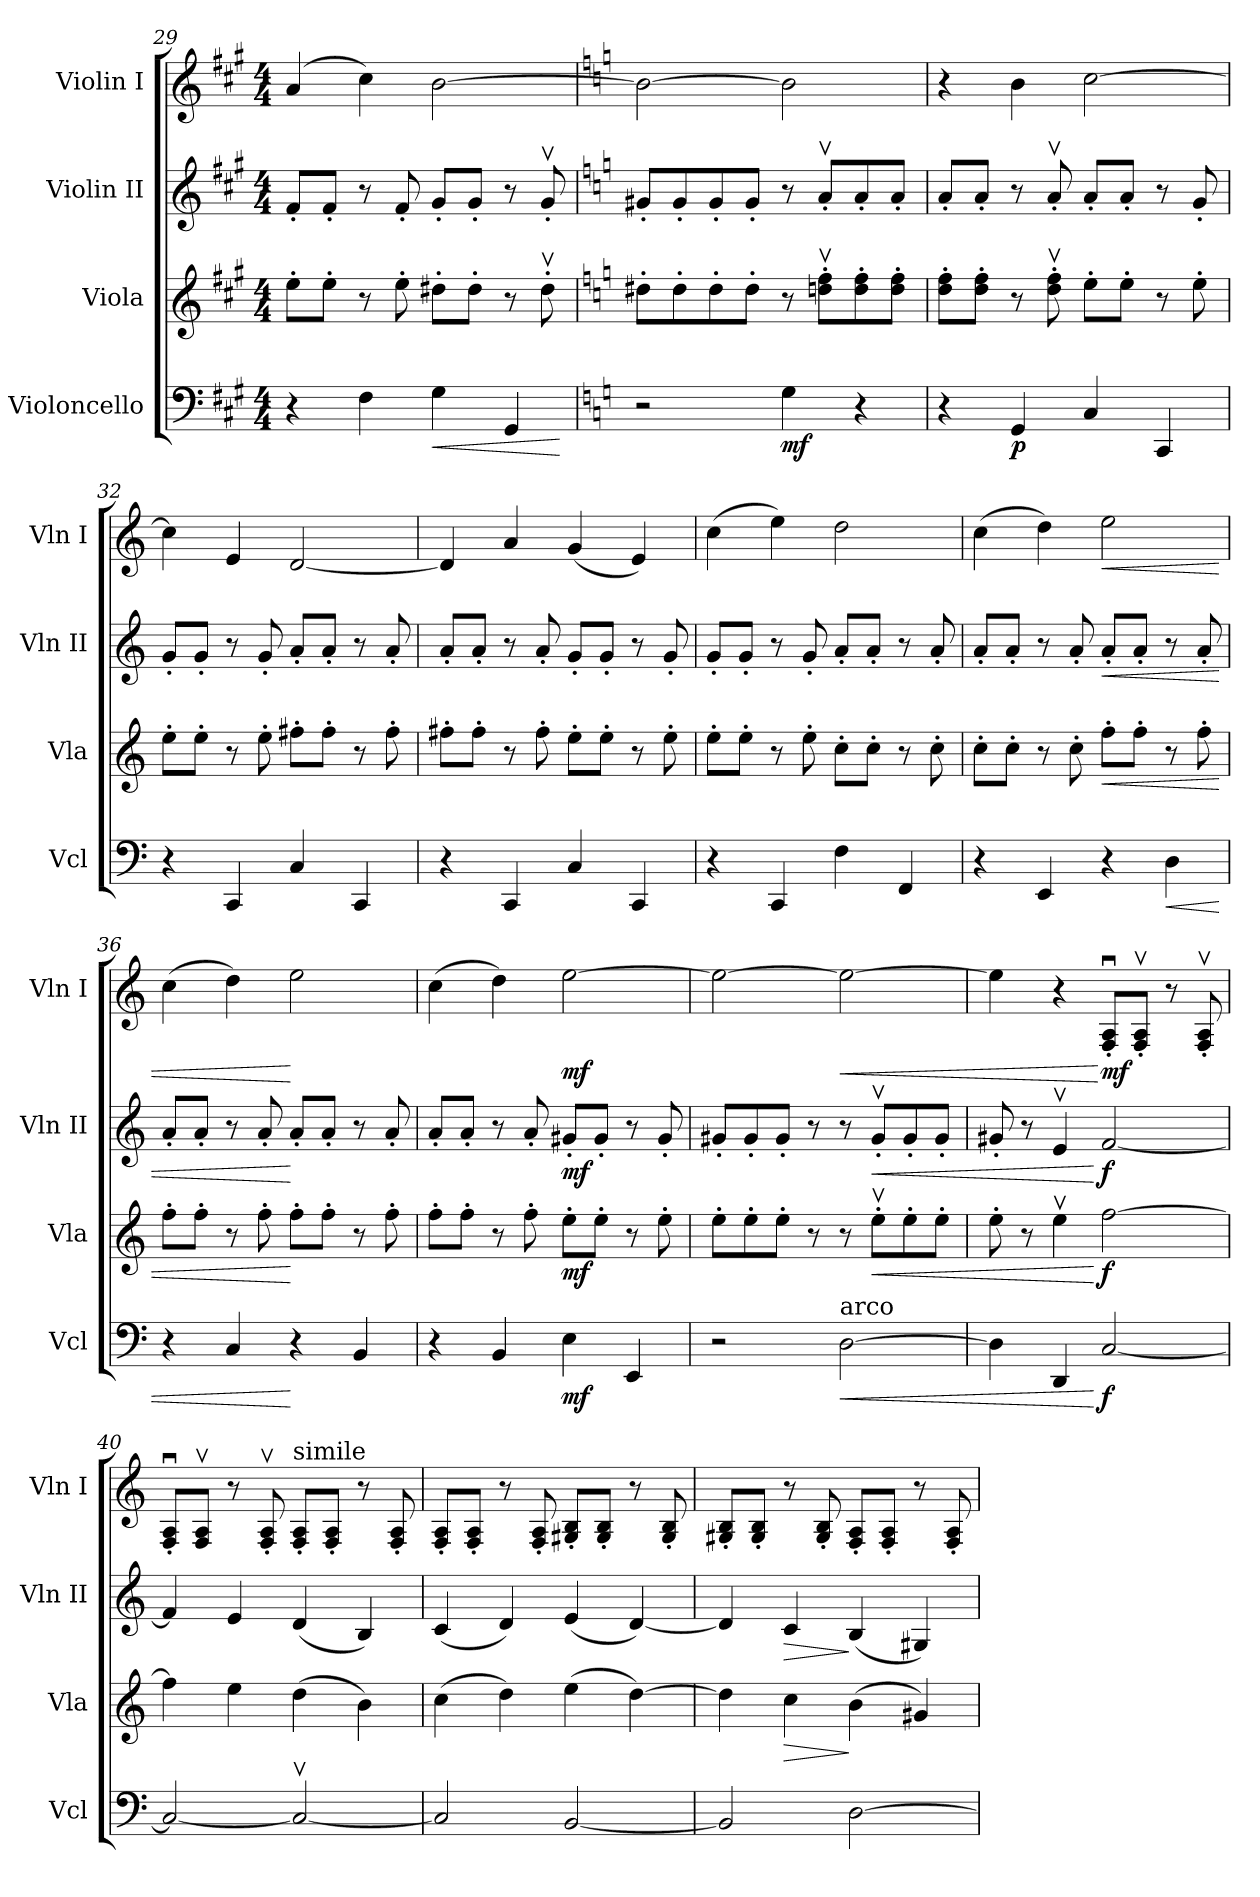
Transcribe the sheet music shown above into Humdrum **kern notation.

**kern	**dynam	**kern	**dynam	**kern	**dynam	**kern	**dynam
*part4	*part4	*part3	*part3	*part2	*part2	*part1	*part1
*staff4	*staff4	*staff3	*staff3	*staff2	*staff2	*staff1	*staff1
*I"Violoncello	*	*I"Viola	*	*I"Violin II	*	*I"Violin I	*
*I'Vcl	*	*I'Vla	*	*I'Vln II	*	*I'Vln I	*
*clefF4	*	*clefG2	*	*clefG2	*	*clefG2	*
*k[f#c#g#]	*	*k[f#c#g#]	*	*k[f#c#g#]	*	*k[f#c#g#]	*
*M4/4	*	*M4/4	*	*M4/4	*	*M4/4	*
=29	=29	=29	=29	=29	=29	=29	=29
4r	.	8ee'\L	.	8f#'/L	.	(4a/	.
.	.	8ee'\J	.	8f#'/J	.	.	.
4F#\	.	8r	.	8r	.	4cc#\)	.
.	.	8ee'\	.	8f#'/	.	.	.
!	!LO:HP:b	!	!	!	!	!	!
4G#\	<	8dd#X'\L	.	8g#'/L	.	[2b\	.
.	.	8dd#'\J	.	8g#'/J	.	.	.
4GG#/	.	8r	.	8r	.	.	.
.	.	8dd#v'\	.	8g#v'/	.	.	.
.	[	.	.	.	.	.	.
=30	=30	=30	=30	=30	=30	=30	=30
*k[]	*	*k[]	*	*k[]	*	*k[]	*
2r	.	8dd#X'\L	.	8g#X'/L	.	2b\_	.
.	.	8dd#'\	.	8g#'/	.	.	.
.	.	8dd#'\	.	8g#'/	.	.	.
.	.	8dd#'\J	.	8g#'/J	.	.	.
!	!LO:DY:b	!	!	!	!	!	!
4G\	mf	8r	.	8r	.	2b\]	.
.	.	8ddn\v' 8ff\v'L	.	8av'/L	.	.	.
4r	.	8dd\' 8ff\'	.	8a'/	.	.	.
.	.	8dd\' 8ff\'J	.	8a'/J	.	.	.
=31	=31	=31	=31	=31	=31	=31	=31
4r	.	8dd\' 8ff\'L	.	8a'/L	.	4r	.
.	.	8dd\' 8ff\'J	.	8a'/J	.	.	.
!	!LO:DY:b	!	!	!	!	!	!
4GG/	p	8r	.	8r	.	4b\	.
.	.	8dd\v' 8ff\v'	.	8av'/	.	.	.
4C/	.	8ee'\L	.	8a'/L	.	[2cc\	.
.	.	8ee'\J	.	8a'/J	.	.	.
4CC/	.	8r	.	8r	.	.	.
.	.	8ee'\	.	8g'/	.	.	.
!!LO:LB:g=z
=32	=32	=32	=32	=32	=32	=32	=32
4r	.	8ee'\L	.	8g'/L	.	4cc\]	.
.	.	8ee'\J	.	8g'/J	.	.	.
4CC/	.	8r	.	8r	.	4e/	.
.	.	8ee'\	.	8g'/	.	.	.
4C/	.	8ff#X'\L	.	8a'/L	.	[2d/	.
.	.	8ff#'\J	.	8a'/J	.	.	.
4CC/	.	8r	.	8r	.	.	.
.	.	8ff#'\	.	8a'/	.	.	.
=33	=33	=33	=33	=33	=33	=33	=33
4r	.	8ff#X'\L	.	8a'/L	.	4d/]	.
.	.	8ff#'\J	.	8a'/J	.	.	.
4CC/	.	8r	.	8r	.	4a/	.
.	.	8ff#'\	.	8a'/	.	.	.
4C/	.	8ee'\L	.	8g'/L	.	(4g/	.
.	.	8ee'\J	.	8g'/J	.	.	.
4CC/	.	8r	.	8r	.	4e/)	.
.	.	8ee'\	.	8g'/	.	.	.
=34	=34	=34	=34	=34	=34	=34	=34
4r	.	8ee'\L	.	8g'/L	.	(4cc\	.
.	.	8ee'\J	.	8g'/J	.	.	.
4CC/	.	8r	.	8r	.	4ee\)	.
.	.	8ee'\	.	8g'/	.	.	.
4F\	.	8cc'\L	.	8a'/L	.	2dd\	.
.	.	8cc'\J	.	8a'/J	.	.	.
4FF/	.	8r	.	8r	.	.	.
.	.	8cc'\	.	8a'/	.	.	.
=35	=35	=35	=35	=35	=35	=35	=35
4r	.	8cc'\L	.	8a'/L	.	(4cc\	.
.	.	8cc'\J	.	8a'/J	.	.	.
4EE/	.	8r	.	8r	.	4dd\)	.
.	.	8cc'\	.	8a'/	.	.	.
!	!	!	!LO:HP:b	!	!LO:HP:b	!	!LO:HP:b
4r	.	8ff'\L	<	8a'/L	<	2ee\	<
.	.	8ff'\J	.	8a'/J	.	.	.
!	!LO:HP:b	!	!	!	!	!	!
4D\	<	8r	.	8r	.	.	.
.	.	8ff'\	.	8a'/	.	.	.
!!LO:PB:g=z
=36	=36	=36	=36	=36	=36	=36	=36
4r	.	8ff'\L	.	8a'/L	.	(4cc\	.
.	.	8ff'\J	.	8a'/J	.	.	.
4C/	.	8r	.	8r	.	4dd\)	.
.	.	8ff'\	.	8a'/	.	.	.
4r	[	8ff'\L	[	8a'/L	[	2ee\	[
.	.	8ff'\J	.	8a'/J	.	.	.
4BB/	.	8r	.	8r	.	.	.
.	.	8ff'\	.	8a'/	.	.	.
=37	=37	=37	=37	=37	=37	=37	=37
4r	.	8ff'\L	.	8a'/L	.	(4cc\	.
.	.	8ff'\J	.	8a'/J	.	.	.
4BB/	.	8r	.	8r	.	4dd\)	.
.	.	8ff'\	.	8a'/	.	.	.
!	!LO:DY:b	!	!LO:DY:b	!	!LO:DY:b	!	!LO:DY:b
4E\	mf	8ee'\L	mf	8g#X'/L	mf	[2ee\	mf
.	.	8ee'\J	.	8g#'/J	.	.	.
4EE/	.	8r	.	8r	.	.	.
.	.	8ee'\	.	8g#'/	.	.	.
=38	=38	=38	=38	=38	=38	=38	=38
2r	.	8ee'\L	.	8g#X'/L	.	2ee\_	.
.	.	8ee'\	.	8g#'/	.	.	.
.	.	8ee'\J	.	8g#'/J	.	.	.
.	.	8r	.	8r	.	.	.
!LO:TX:a:t=arco	!	!	!	!	!	!	!
!	!LO:HP:b	!	!	!	!	!	!LO:HP:b
[2D\	<	8r	.	8r	.	2ee\_	<
!	!	!	!LO:HP:b	!	!LO:HP:b	!	!
.	.	8eev'\L	<	8g#v'/L	<	.	.
.	.	8ee'\	.	8g#'/	.	.	.
.	.	8ee'\J	.	8g#'/J	.	.	.
=39	=39	=39	=39	=39	=39	=39	=39
4D\]	.	8ee'\	.	8g#X'/	.	4ee\]	.
.	.	8r	.	8r	.	.	.
4DD/	.	4eev\	.	4ev/	.	4r	.
!	!LO:DY:n=1:b	!	!LO:DY:n=1:b	!	!LO:DY:n=1:b	!	!LO:DY:n=1:b
[2C/	[ f	[2ff\	[ f	[2f/	[ f	8F/u' 8A/u'L	[ mf
.	.	.	.	.	.	8F/v' 8A/v'J	.
.	.	.	.	.	.	8r	.
.	.	.	.	.	.	8F/v' 8A/v'	.
!!LO:LB:g=z
=40	=40	=40	=40	=40	=40	=40	=40
2C/_	.	4ff\]	.	4f/]	.	8F/u' 8A/u'L	.
.	.	.	.	.	.	8F/v 8A/vJ	.
.	.	4ee\	.	4e/	.	8r	.
.	.	.	.	.	.	8F/v' 8A/v'	.
!	!	!	!	!	!	!LO:TX:a:t=simile	!
2Cv/_	.	(4dd\	.	(4d/	.	8F/' 8A/'L	.
.	.	.	.	.	.	8F/' 8A/'J	.
.	.	4b\)	.	4B/)	.	8r	.
.	.	.	.	.	.	8F/' 8A/'	.
=41	=41	=41	=41	=41	=41	=41	=41
2C/]	.	(4cc\	.	(4c/	.	8F/' 8A/'L	.
.	.	.	.	.	.	8F/' 8A/'J	.
.	.	4dd\)	.	4d/)	.	8r	.
.	.	.	.	.	.	8F/' 8A/'	.
[2BB/	.	(4ee\	.	(4e/	.	8G#X/' 8B/'L	.
.	.	.	.	.	.	8G#/' 8B/'J	.
.	.	[4dd\)	.	[4d/)	.	8r	.
.	.	.	.	.	.	8G#/' 8B/'	.
=42	=42	=42	=42	=42	=42	=42	=42
2BB/]	.	4dd\]	.	4d/]	.	8G#X/' 8B/'L	.
.	.	.	.	.	.	8G#/' 8B/'J	.
!	!	!	!LO:HP:b	!	!	!	!
!	!	!	!LO:HP:n=1:b	!	!LO:HP:b	!	!
.	.	4cc\	> >	4c/	>	8r	.
.	.	.	.	.	.	8G#/' 8B/'	.
[2D\	.	(4b\	]	(4B/	]	8F/' 8A/'L	.
.	.	.	.	.	.	8F/' 8A/'J	.
.	.	4g#X/)	]	4G#X/)	.	8r	.
.	.	.	.	.	.	8F/' 8A/'	.
=	=	=	=	=	=	=	=
*-	*-	*-	*-	*-	*-	*-	*-
